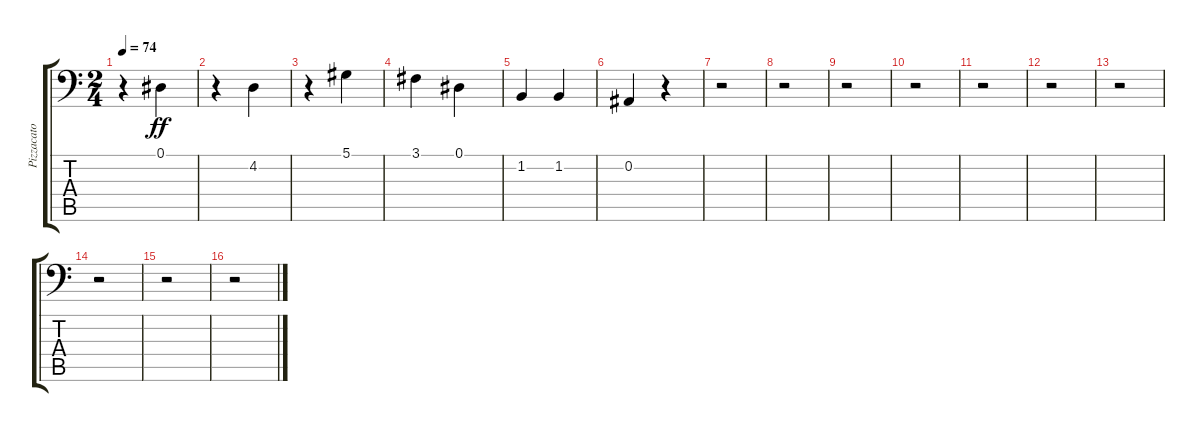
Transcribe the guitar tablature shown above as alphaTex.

\track ("Pizzacato / Timpani" "Pizzacato ") {instrument pizzicatostrings}
\staff {score tabs}
\tuning (Eb3 Bb2 Gb2 Db2 Ab1 Eb1) {hide}
\ts (2 4)
\tempo 74
\clef f4
\ks c
r.4{dy ff} 0.1.4 |
r.4 4.2.4 |
r.4 5.1.4 |
3.1.4 0.1.4 |
1.2.4 1.2.4 |
0.2.4 r.4 |
r.2 |
r.2 |
r.2 |
r.2 |
r.2 |
r.2 |
r.2 |
r.2 |
r.2 |
r.2
